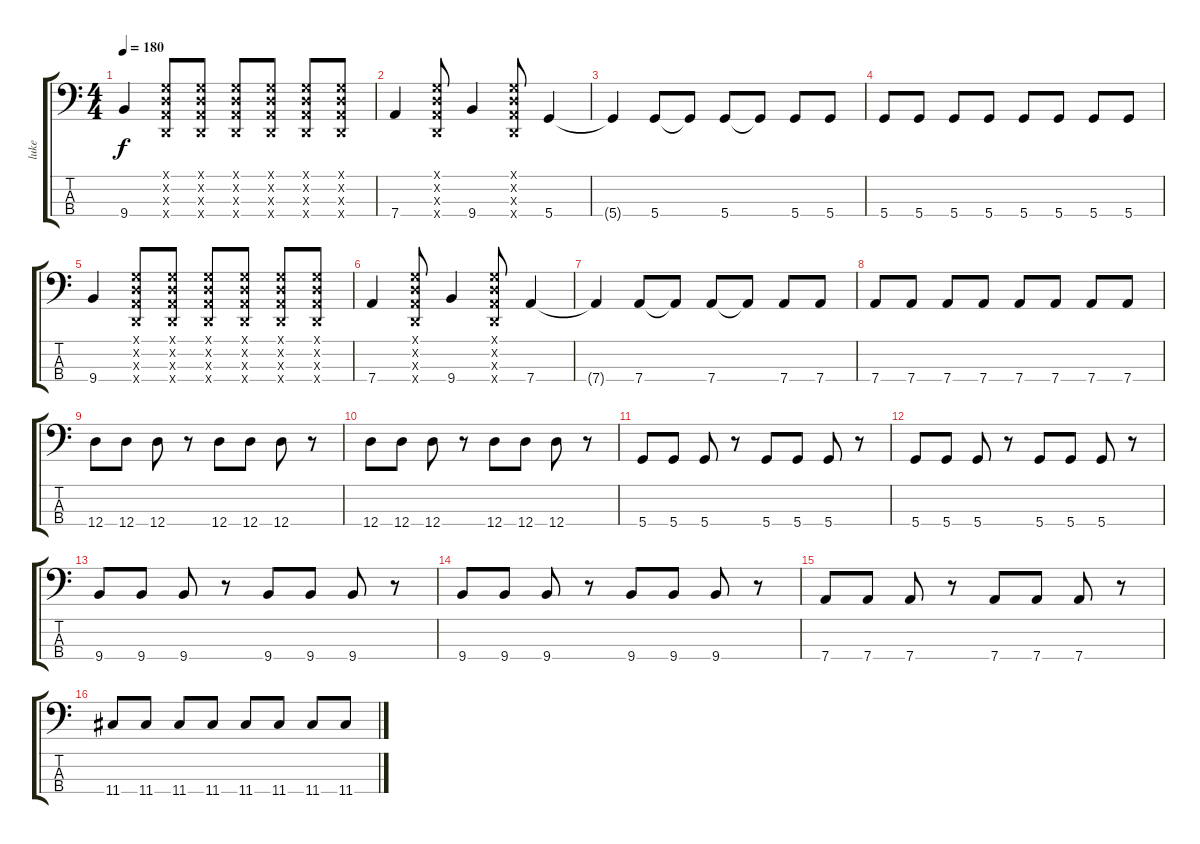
\track ("luke" "luke") {instrument electricbassfinger}
\staff {score tabs}
\tuning (G2 D2 A1 D1) {hide}
\ts (4 4)
\tempo 180
\clef f4
\ks c
9.4.4{dy f} (0.1{x} 0.2{x} 0.3{x} 0.4{x}).8 (0.1{x} 0.2{x} 0.3{x} 0.4{x}).8 (0.1{x} 0.2{x} 0.3{x} 0.4{x}).8 (0.1{x} 0.2{x} 0.3{x} 0.4{x}).8 (0.1{x} 0.2{x} 0.3{x} 0.4{x}).8 (0.1{x} 0.2{x} 0.3{x} 0.4{x}).8 |
7.4.4 (0.1{x} 0.2{x} 0.3{x} 0.4{x}).8 9.4.4 (0.1{x} 0.2{x} 0.3{x} 0.4{x}).8 5.4.4 |
5.4{t}.4 5.4.8 5.4{t}.8 5.4.8 5.4{t}.8 5.4.8 5.4.8 |
5.4.8 5.4.8 5.4.8 5.4.8 5.4.8 5.4.8 5.4.8 5.4.8 |
9.4.4 (0.1{x} 0.2{x} 0.3{x} 0.4{x}).8 (0.1{x} 0.2{x} 0.3{x} 0.4{x}).8 (0.1{x} 0.2{x} 0.3{x} 0.4{x}).8 (0.1{x} 0.2{x} 0.3{x} 0.4{x}).8 (0.1{x} 0.2{x} 0.3{x} 0.4{x}).8 (0.1{x} 0.2{x} 0.3{x} 0.4{x}).8 |
7.4.4 (0.1{x} 0.2{x} 0.3{x} 0.4{x}).8 9.4.4 (0.1{x} 0.2{x} 0.3{x} 0.4{x}).8 7.4.4 |
7.4{t}.4 7.4.8 7.4{t}.8 7.4.8 7.4{t}.8 7.4.8 7.4.8 |
7.4.8 7.4.8 7.4.8 7.4.8 7.4.8 7.4.8 7.4.8 7.4.8 |
12.4.8 12.4.8 12.4.8 r.8 12.4.8 12.4.8 12.4.8 r.8 |
12.4.8 12.4.8 12.4.8 r.8 12.4.8 12.4.8 12.4.8 r.8 |
5.4.8 5.4.8 5.4.8 r.8 5.4.8 5.4.8 5.4.8 r.8 |
5.4.8 5.4.8 5.4.8 r.8 5.4.8 5.4.8 5.4.8 r.8 |
9.4.8 9.4.8 9.4.8 r.8 9.4.8 9.4.8 9.4.8 r.8 |
9.4.8 9.4.8 9.4.8 r.8 9.4.8 9.4.8 9.4.8 r.8 |
7.4.8 7.4.8 7.4.8 r.8 7.4.8 7.4.8 7.4.8 r.8 |
11.4.8 11.4.8 11.4.8 11.4.8 11.4.8 11.4.8 11.4.8 11.4.8
